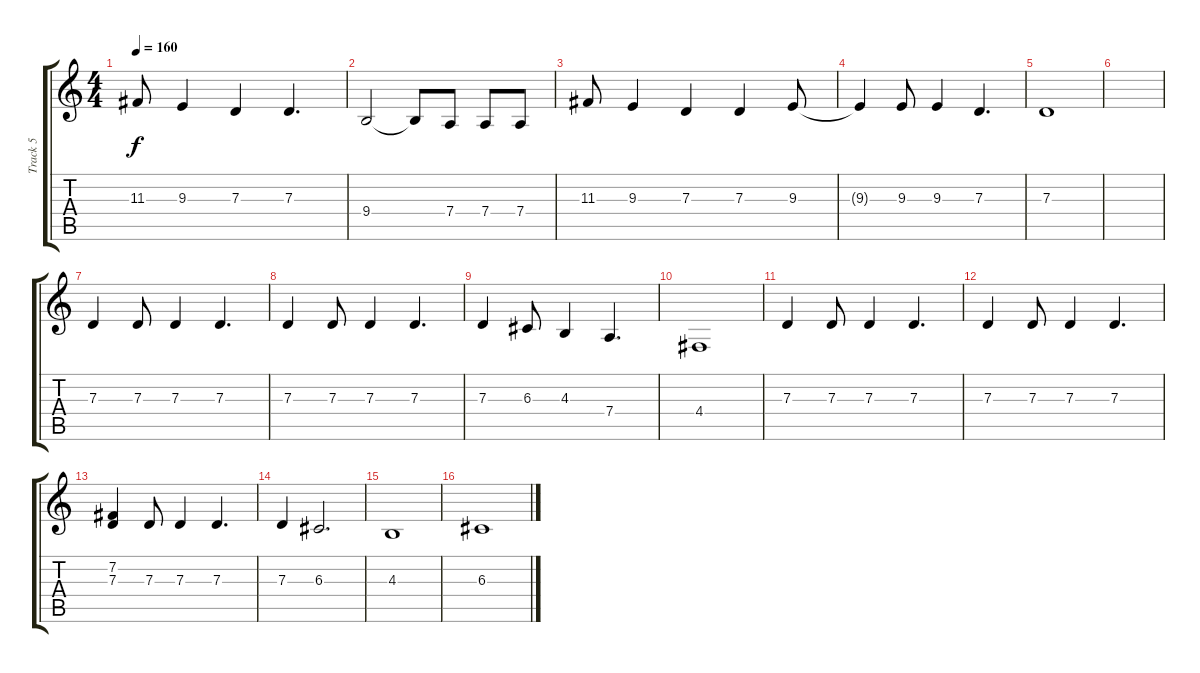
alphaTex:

\track ("Track 5" "Track 5") {instrument flute}
\staff {score tabs}
\tuning (E4 B3 G3 D3 A2 E2) {hide}
\ts (4 4)
\tempo 160
\clef g2
\ks c
11.3.8{dy f} 9.3.4 7.3.4 7.3.4{d} |
9.4.2 9.4{t}.8 7.4.8 7.4.8 7.4.8 |
11.3.8 9.3.4 7.3.4 7.3.4 9.3.8 |
9.3{t}.4 9.3.8 9.3.4 7.3.4{d} |
7.3.1 |
|
7.3.4 7.3.8 7.3.4 7.3.4{d} |
7.3.4 7.3.8 7.3.4 7.3.4{d} |
7.3.4 6.3.8 4.3.4 7.4.4{d} |
4.4.1 |
7.3.4 7.3.8 7.3.4 7.3.4{d} |
7.3.4 7.3.8 7.3.4 7.3.4{d} |
(7.2 7.3).4 7.3.8 7.3.4 7.3.4{d} |
7.3.4 6.3.2{d} |
4.3.1 |
6.3.1
